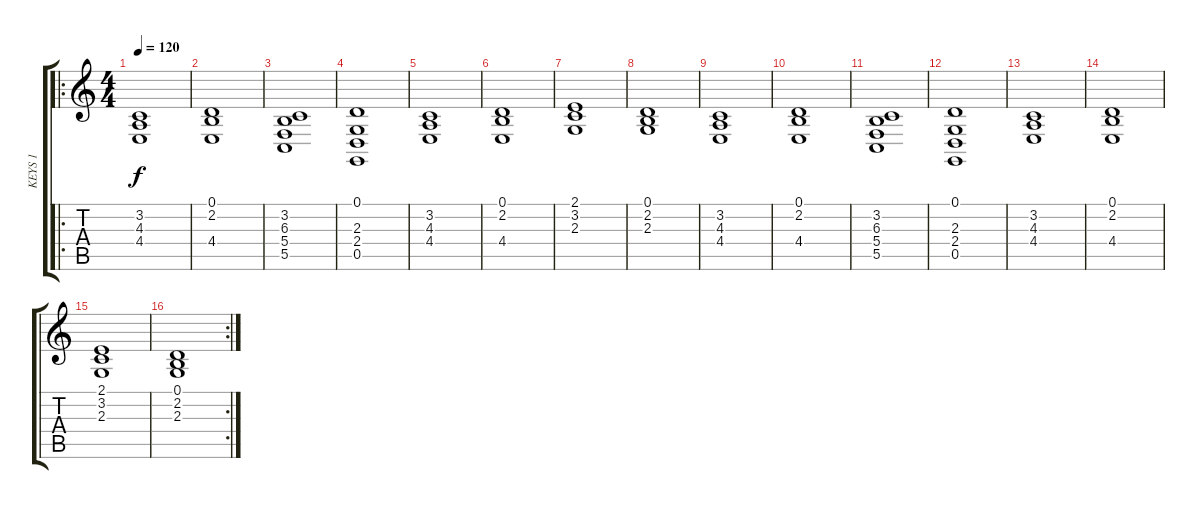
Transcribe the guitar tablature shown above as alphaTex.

\track ("KEYS 1" "KEYS 1") {instrument pad2warm}
\staff {score tabs}
\tuning (D4 A3 F3 C3 G2 C2) {hide}
\ro
\ts (4 4)
\tempo 120
\clef g2
\ks c
(3.2 4.3 4.4).1{dy f} |
(0.1 2.2 4.4).1 |
(3.2 6.3 5.4 5.5).1 |
(0.1 2.3 2.4 0.5).1 |
(3.2 4.3 4.4).1 |
(0.1 2.2 4.4).1 |
(2.1 3.2 2.3).1 |
(0.1 2.2 2.3).1 |
(3.2 4.3 4.4).1 |
(0.1 2.2 4.4).1 |
(3.2 6.3 5.4 5.5).1 |
(0.1 2.3 2.4 0.5).1 |
(3.2 4.3 4.4).1 |
(0.1 2.2 4.4).1 |
(2.1 3.2 2.3).1 |
\rc 2
(0.1 2.2 2.3).1
